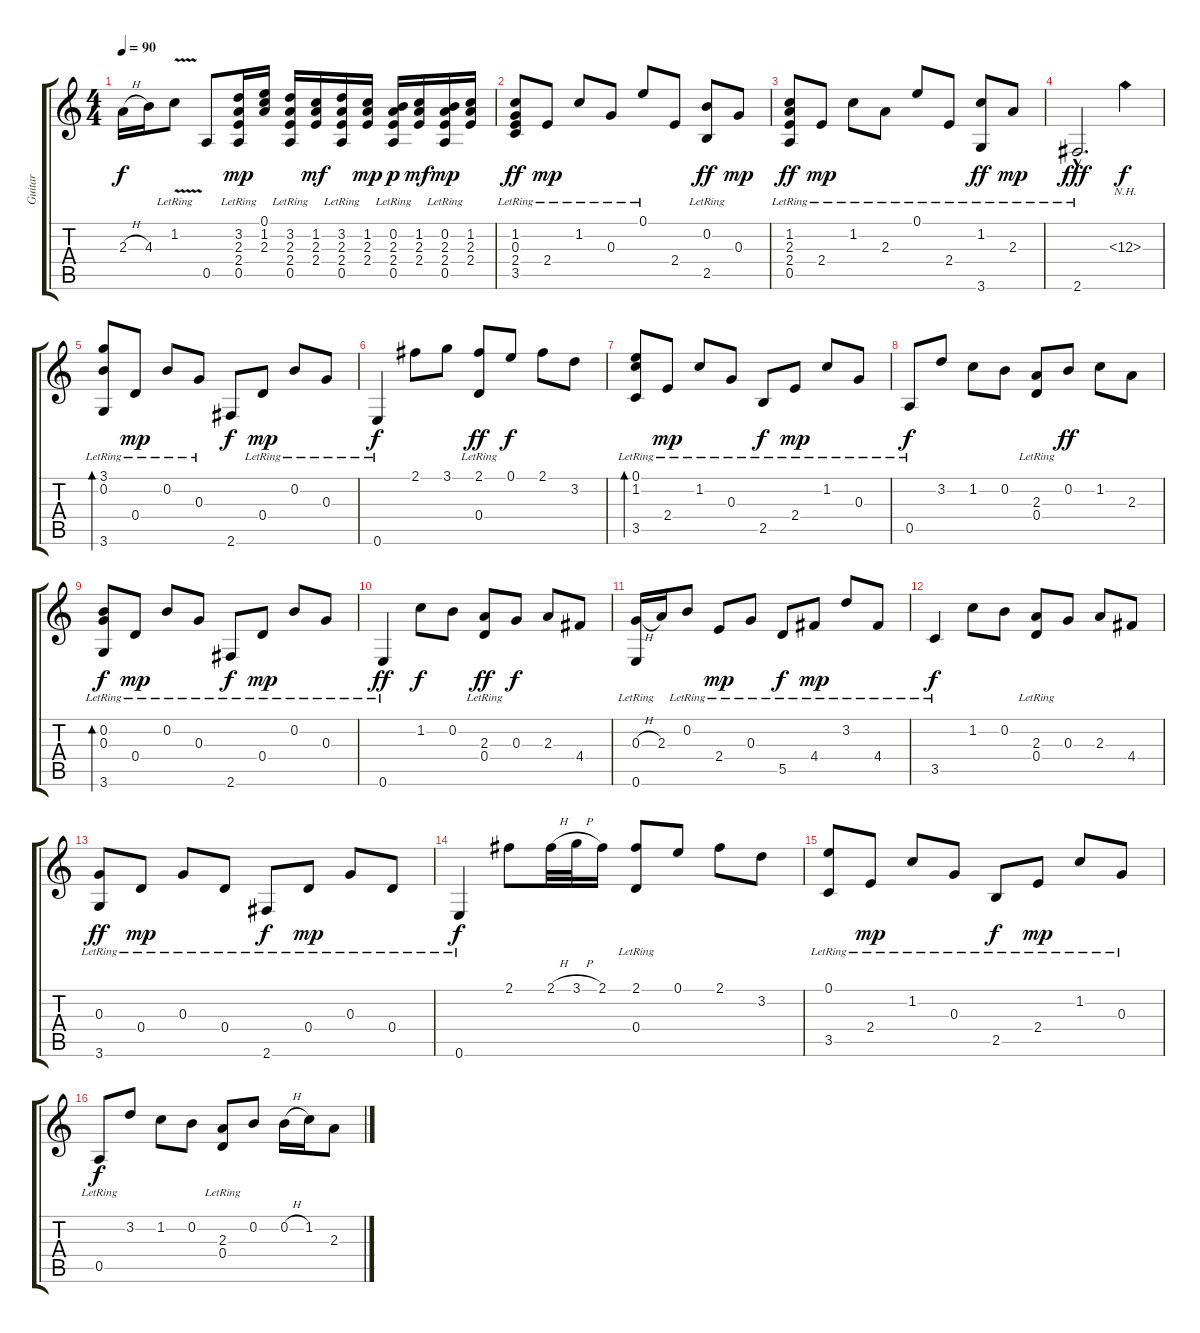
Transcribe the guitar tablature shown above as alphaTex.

\track ("Guitar " "Guitar ") {instrument acousticguitarsteel}
\staff {score tabs}
\tuning (E4 B3 G3 D3 A2 E2) {hide}
\ts (4 4)
\tempo 90
\clef g2
\ks c
2.3{h}.16{dy f} 4.3.16 1.2{v lr}.8 0.5.8 (3.2 2.3 2.4 0.5{lr}).16{dy mp} (0.1 1.2 2.3).16 (3.2 2.3 2.4 0.5{lr}).16 (1.2 2.3 2.4).16{dy mf} (3.2 2.3 2.4 0.5{lr}).16 (1.2 2.3 2.4).16{dy mp} (0.2 2.3 2.4 0.5{lr}).16{dy p} (1.2 2.3 2.4).16{dy mf} (0.2 2.3 2.4 0.5{lr}).16{dy mp} (1.2 2.3 2.4).16 |
(1.2{lr} 0.3{lr} 2.4 3.5{lr}).8{dy ff} 2.4{lr}.8{dy mp} 1.2{lr}.8 0.3{lr}.8 0.1{lr}.8 2.4.8 (0.2 2.5{lr}).8{dy ff} 0.3.8{dy mp} |
(1.2{lr} 2.3{lr} 2.4 0.5{lr}).8{dy ff} 2.4{lr}.8{dy mp} 1.2{lr}.8 2.3{lr}.8 0.1{lr}.8 2.4{lr}.8 (1.2{lr} 3.6{lr}).8{dy ff} 2.3{lr}.8{dy mp} |
2.6{hac lr}.2{d dy fff} 12.3{nh}.4{dy f} |
(3.1{lr} 0.2 3.6{lr}).8{bd 120} 0.4{lr}.8{dy mp} 0.2{lr}.8 0.3{lr}.8 2.6.8{dy f} 0.4{lr}.8{dy mp} 0.2{lr}.8 0.3{lr}.8 |
0.6{lr}.4{dy f} 2.1.8 3.1.8 (2.1 0.4{lr}).8{dy ff} 0.1.8{dy f} 2.1.8 3.2.8 |
(0.1{lr} 1.2 3.5{lr}).8{bd 120} 2.4{lr}.8{dy mp} 1.2{lr}.8 0.3{lr}.8 2.5{lr}.8{dy f} 2.4{lr}.8{dy mp} 1.2{lr}.8 0.3{lr}.8 |
0.5{lr}.8{dy f} 3.2.8 1.2.8 0.2.8 (2.3 0.4{lr}).8 0.2.8{dy ff} 1.2.8 2.3.8 |
(0.2{lr} 0.3 3.6{lr}).8{bd 120 dy f} 0.4{lr}.8{dy mp} 0.2{lr}.8 0.3{lr}.8 2.6{lr}.8{dy f} 0.4{lr}.8{dy mp} 0.2{lr}.8 0.3{lr}.8 |
0.6{lr}.4{dy ff} 1.2.8{dy f} 0.2.8 (2.3 0.4{lr}).8{dy ff} 0.3.8{dy f} 2.3.8 4.4.8 |
(0.3{h} 0.6{lr}).16 2.3.16 0.2{lr}.8 2.4{lr}.8{dy mp} 0.3{lr}.8 5.5{lr}.8{dy f} 4.4{lr}.8{dy mp} 3.2{lr}.8 4.4{lr}.8 |
3.5{lr}.4{dy f} 1.2.8 0.2.8 (2.3 0.4{lr}).8 0.3.8 2.3.8 4.4.8 |
(0.3{lr} 3.6{lr}).8{dy ff} 0.4{lr}.8{dy mp} 0.3{lr}.8 0.4{lr}.8 2.6{lr}.8{dy f} 0.4{lr}.8{dy mp} 0.3{lr}.8 0.4{lr}.8 |
0.6{lr}.4{dy f} 2.1.8 2.1{h}.32 3.1{h}.32 2.1.16 (2.1 0.4{lr}).8 0.1.8 2.1.8 3.2.8 |
(0.1{lr} 3.5{lr}).8 2.4{lr}.8{dy mp} 1.2{lr}.8 0.3{lr}.8 2.5{lr}.8{dy f} 2.4{lr}.8{dy mp} 1.2{lr}.8 0.3{lr}.8 |
0.5{lr}.8{dy f} 3.2.8 1.2.8 0.2.8 (2.3 0.4{lr}).8 0.2.8 0.2{h}.16 1.2.16 2.3.8
